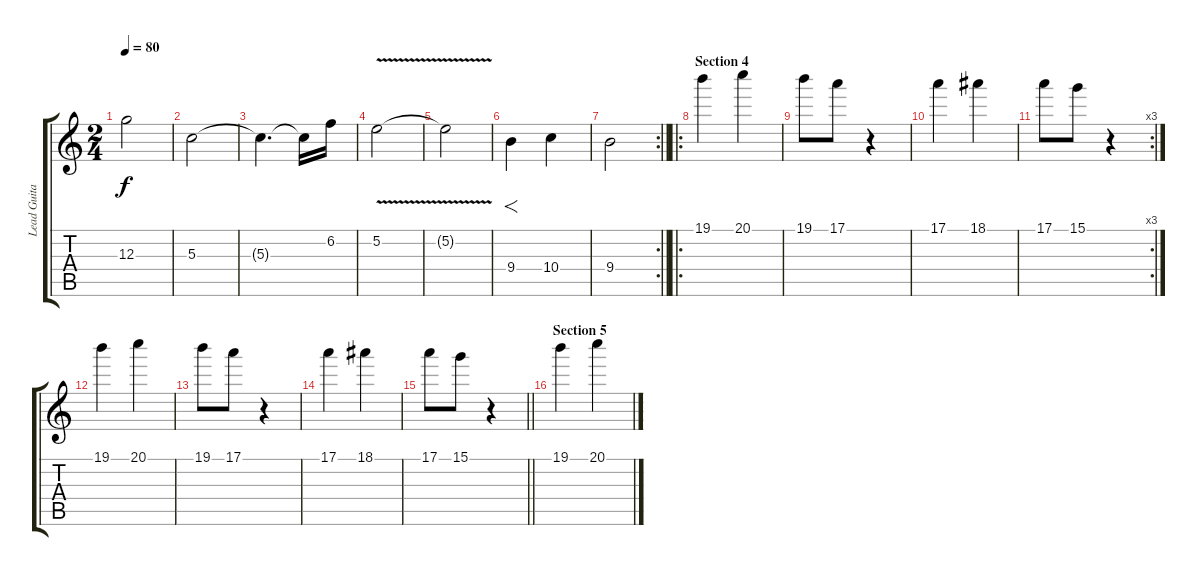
\track ("Lead Guitar" "Lead Guita") {instrument electricguitarjazz}
\staff {score tabs}
\tuning (E4 B3 G3 D3 A2 E2) {hide}
\ts (2 4)
\tempo 80
\clef g2
\ks c
12.3{t}.2{dy f} |
5.3.2 |
5.3{t}.4{d} 5.3{t}.16 6.2.16 |
5.2{v}.2 |
5.2{t}.2 |
9.4.4{f} 10.4.4 |
\rc 2
\barLineRight lightlight
9.4.2 |
\ro
\section ("" "Section 4")
19.1.4 20.1.4 |
19.1.8 17.1.8 r.4 |
17.1.4 18.1.4 |
\rc 3
17.1.8 15.1.8 r.4 |
19.1.4 20.1.4 |
19.1.8 17.1.8 r.4 |
17.1.4 18.1.4 |
\barLineRight lightlight
17.1.8 15.1.8 r.4 |
\section ("" "Section 5")
19.1.4 20.1.4
